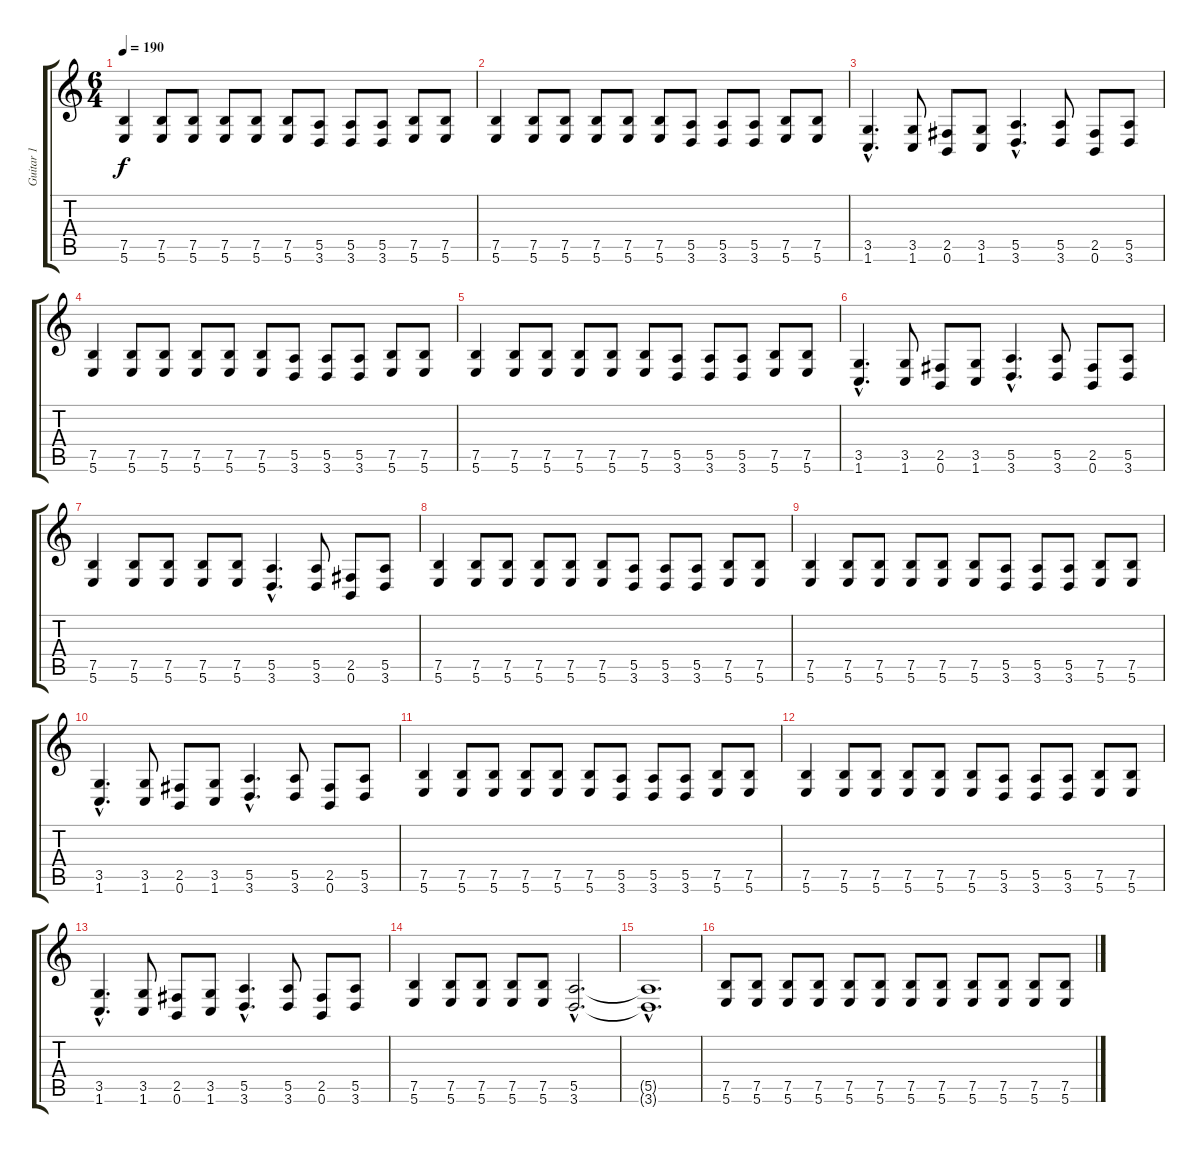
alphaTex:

\track ("Guitar 1" "Guitar 1") {instrument distortionguitar}
\staff {score tabs}
\tuning (B3 G3 D3 A2 E2 B1) {hide}
\ts (6 4)
\tempo 190
\clef g2
\ks c
(7.5 5.6).4{dy f} (7.5 5.6).8 (7.5 5.6).8 (7.5 5.6).8 (7.5 5.6).8 (7.5 5.6).8 (5.5 3.6).8 (5.5 3.6).8 (5.5 3.6).8 (7.5 5.6).8 (7.5 5.6).8 |
(7.5 5.6).4 (7.5 5.6).8 (7.5 5.6).8 (7.5 5.6).8 (7.5 5.6).8 (7.5 5.6).8 (5.5 3.6).8 (5.5 3.6).8 (5.5 3.6).8 (7.5 5.6).8 (7.5 5.6).8 |
(3.5{hac} 1.6{hac}).4{d} (3.5 1.6).8 (2.5 0.6).8 (3.5 1.6).8 (5.5{hac} 3.6{hac}).4{d} (5.5 3.6).8 (2.5 0.6).8 (5.5 3.6).8 |
(7.5 5.6).4 (7.5 5.6).8 (7.5 5.6).8 (7.5 5.6).8 (7.5 5.6).8 (7.5 5.6).8 (5.5 3.6).8 (5.5 3.6).8 (5.5 3.6).8 (7.5 5.6).8 (7.5 5.6).8 |
(7.5 5.6).4 (7.5 5.6).8 (7.5 5.6).8 (7.5 5.6).8 (7.5 5.6).8 (7.5 5.6).8 (5.5 3.6).8 (5.5 3.6).8 (5.5 3.6).8 (7.5 5.6).8 (7.5 5.6).8 |
(3.5{hac} 1.6{hac}).4{d} (3.5 1.6).8 (2.5 0.6).8 (3.5 1.6).8 (5.5{hac} 3.6{hac}).4{d} (5.5 3.6).8 (2.5 0.6).8 (5.5 3.6).8 |
(7.5 5.6).4 (7.5 5.6).8 (7.5 5.6).8 (7.5 5.6).8 (7.5 5.6).8 (5.5{hac} 3.6{hac}).4{d} (5.5 3.6).8 (2.5 0.6).8 (5.5 3.6).8 |
(7.5 5.6).4 (7.5 5.6).8 (7.5 5.6).8 (7.5 5.6).8 (7.5 5.6).8 (7.5 5.6).8 (5.5 3.6).8 (5.5 3.6).8 (5.5 3.6).8 (7.5 5.6).8 (7.5 5.6).8 |
(7.5 5.6).4 (7.5 5.6).8 (7.5 5.6).8 (7.5 5.6).8 (7.5 5.6).8 (7.5 5.6).8 (5.5 3.6).8 (5.5 3.6).8 (5.5 3.6).8 (7.5 5.6).8 (7.5 5.6).8 |
(3.5{hac} 1.6{hac}).4{d} (3.5 1.6).8 (2.5 0.6).8 (3.5 1.6).8 (5.5{hac} 3.6{hac}).4{d} (5.5 3.6).8 (2.5 0.6).8 (5.5 3.6).8 |
(7.5 5.6).4 (7.5 5.6).8 (7.5 5.6).8 (7.5 5.6).8 (7.5 5.6).8 (7.5 5.6).8 (5.5 3.6).8 (5.5 3.6).8 (5.5 3.6).8 (7.5 5.6).8 (7.5 5.6).8 |
(7.5 5.6).4 (7.5 5.6).8 (7.5 5.6).8 (7.5 5.6).8 (7.5 5.6).8 (7.5 5.6).8 (5.5 3.6).8 (5.5 3.6).8 (5.5 3.6).8 (7.5 5.6).8 (7.5 5.6).8 |
(3.5{hac} 1.6{hac}).4{d} (3.5 1.6).8 (2.5 0.6).8 (3.5 1.6).8 (5.5{hac} 3.6{hac}).4{d} (5.5 3.6).8 (2.5 0.6).8 (5.5 3.6).8 |
(7.5 5.6).4 (7.5 5.6).8 (7.5 5.6).8 (7.5 5.6).8 (7.5 5.6).8 (5.5{hac} 3.6{hac}).2{d} |
(5.5{hac t} 3.6{hac t}).1{d} |
(7.5 5.6).8 (7.5 5.6).8 (7.5 5.6).8 (7.5 5.6).8 (7.5 5.6).8 (7.5 5.6).8 (7.5 5.6).8 (7.5 5.6).8 (7.5 5.6).8 (7.5 5.6).8 (7.5 5.6).8 (7.5 5.6).8
